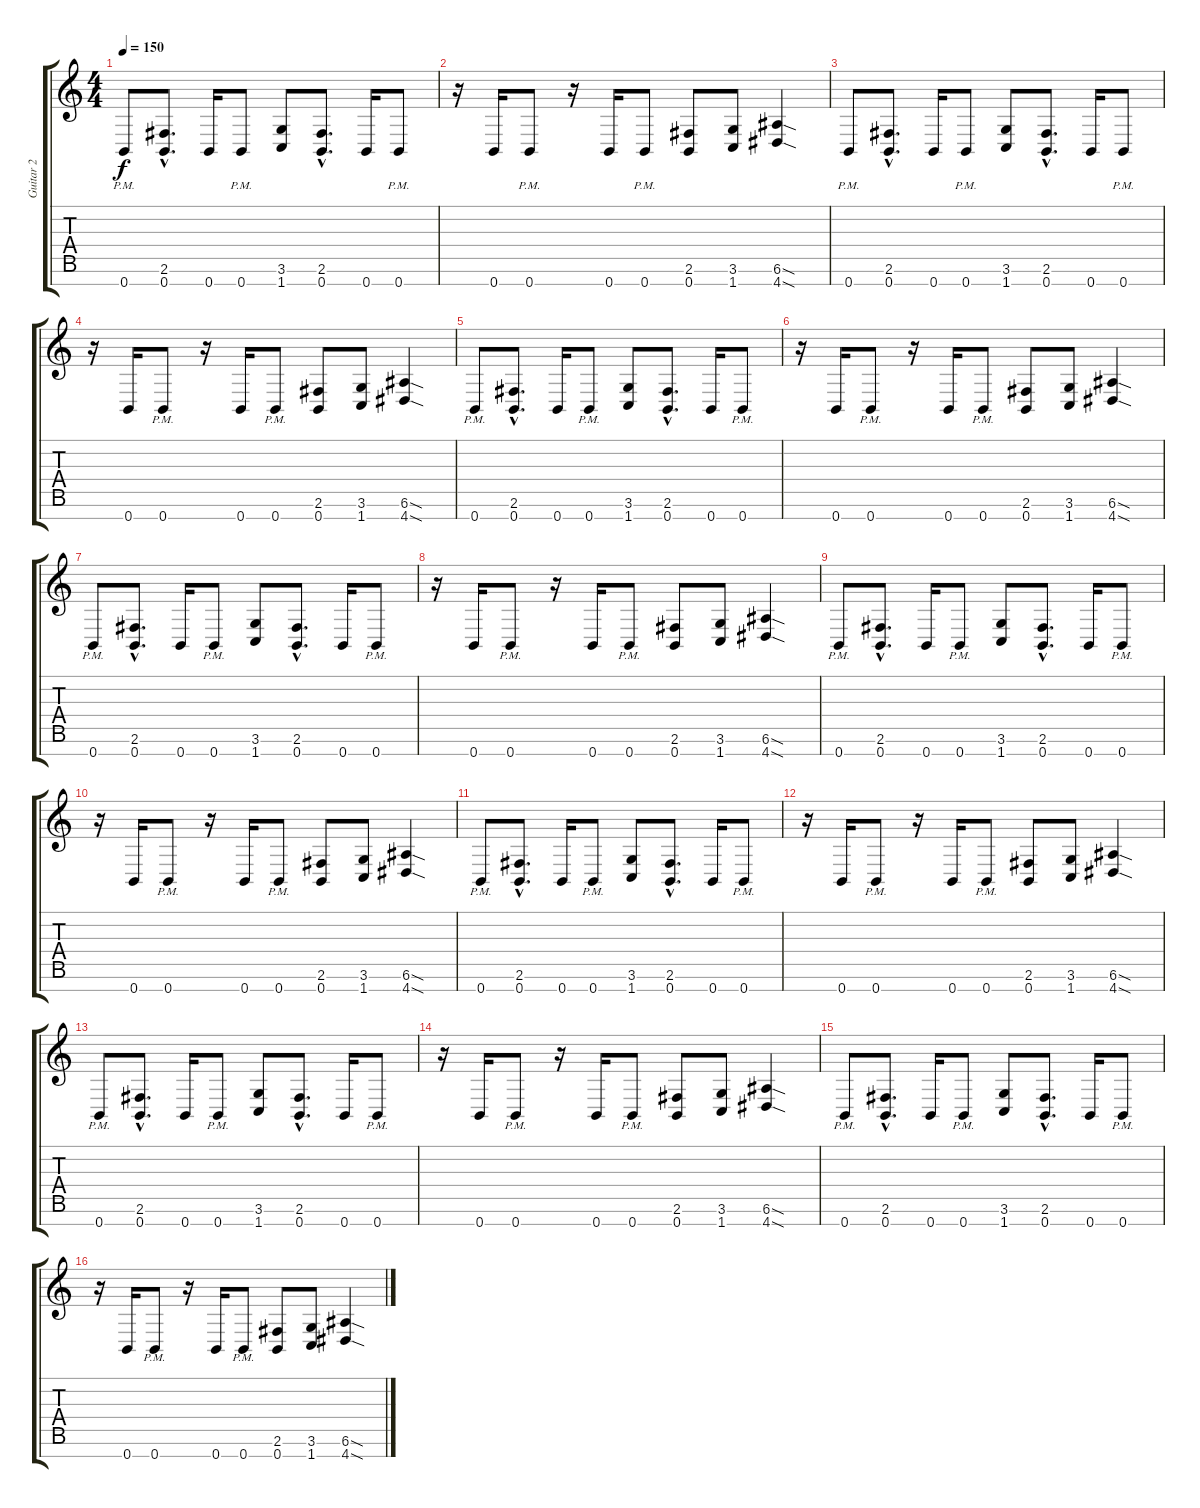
\track ("Guitar 2" "Guitar 2") {instrument distortionguitar}
\staff {score tabs}
\tuning (E4 B3 G3 D3 A2 E2 B1) {hide}
\ts (4 4)
\tempo 150
\clef g2
\ks c
0.7{pm}.8{dy f} (2.6{hac} 0.7{hac}).8{d} 0.7.16 0.7{pm}.8 (3.6 1.7).8 (2.6{hac} 0.7{hac}).8{d} 0.7.16 0.7{pm}.8 |
r.16 0.7.16 0.7{pm}.8 r.16 0.7.16 0.7{pm}.8 (2.6 0.7).8 (3.6 1.7).8 (6.6{sod} 4.7{sod}).4 |
0.7{pm}.8 (2.6{hac} 0.7{hac}).8{d} 0.7.16 0.7{pm}.8 (3.6 1.7).8 (2.6{hac} 0.7{hac}).8{d} 0.7.16 0.7{pm}.8 |
r.16 0.7.16 0.7{pm}.8 r.16 0.7.16 0.7{pm}.8 (2.6 0.7).8 (3.6 1.7).8 (6.6{sod} 4.7{sod}).4 |
0.7{pm}.8 (2.6{hac} 0.7{hac}).8{d} 0.7.16 0.7{pm}.8 (3.6 1.7).8 (2.6{hac} 0.7{hac}).8{d} 0.7.16 0.7{pm}.8 |
r.16 0.7.16 0.7{pm}.8 r.16 0.7.16 0.7{pm}.8 (2.6 0.7).8 (3.6 1.7).8 (6.6{sod} 4.7{sod}).4 |
\section ("" "")
0.7{pm}.8 (2.6{hac} 0.7{hac}).8{d} 0.7.16 0.7{pm}.8 (3.6 1.7).8 (2.6{hac} 0.7{hac}).8{d} 0.7.16 0.7{pm}.8 |
r.16 0.7.16 0.7{pm}.8 r.16 0.7.16 0.7{pm}.8 (2.6 0.7).8 (3.6 1.7).8 (6.6{sod} 4.7{sod}).4 |
0.7{pm}.8 (2.6{hac} 0.7{hac}).8{d} 0.7.16 0.7{pm}.8 (3.6 1.7).8 (2.6{hac} 0.7{hac}).8{d} 0.7.16 0.7{pm}.8 |
r.16 0.7.16 0.7{pm}.8 r.16 0.7.16 0.7{pm}.8 (2.6 0.7).8 (3.6 1.7).8 (6.6{sod} 4.7{sod}).4 |
\section ("" "")
0.7{pm}.8 (2.6{hac} 0.7{hac}).8{d} 0.7.16 0.7{pm}.8 (3.6 1.7).8 (2.6{hac} 0.7{hac}).8{d} 0.7.16 0.7{pm}.8 |
r.16 0.7.16 0.7{pm}.8 r.16 0.7.16 0.7{pm}.8 (2.6 0.7).8 (3.6 1.7).8 (6.6{sod} 4.7{sod}).4 |
0.7{pm}.8 (2.6{hac} 0.7{hac}).8{d} 0.7.16 0.7{pm}.8 (3.6 1.7).8 (2.6{hac} 0.7{hac}).8{d} 0.7.16 0.7{pm}.8 |
r.16 0.7.16 0.7{pm}.8 r.16 0.7.16 0.7{pm}.8 (2.6 0.7).8 (3.6 1.7).8 (6.6{sod} 4.7{sod}).4 |
0.7{pm}.8 (2.6{hac} 0.7{hac}).8{d} 0.7.16 0.7{pm}.8 (3.6 1.7).8 (2.6{hac} 0.7{hac}).8{d} 0.7.16 0.7{pm}.8 |
r.16 0.7.16 0.7{pm}.8 r.16 0.7.16 0.7{pm}.8 (2.6 0.7).8 (3.6 1.7).8 (6.6{sod} 4.7{sod}).4
